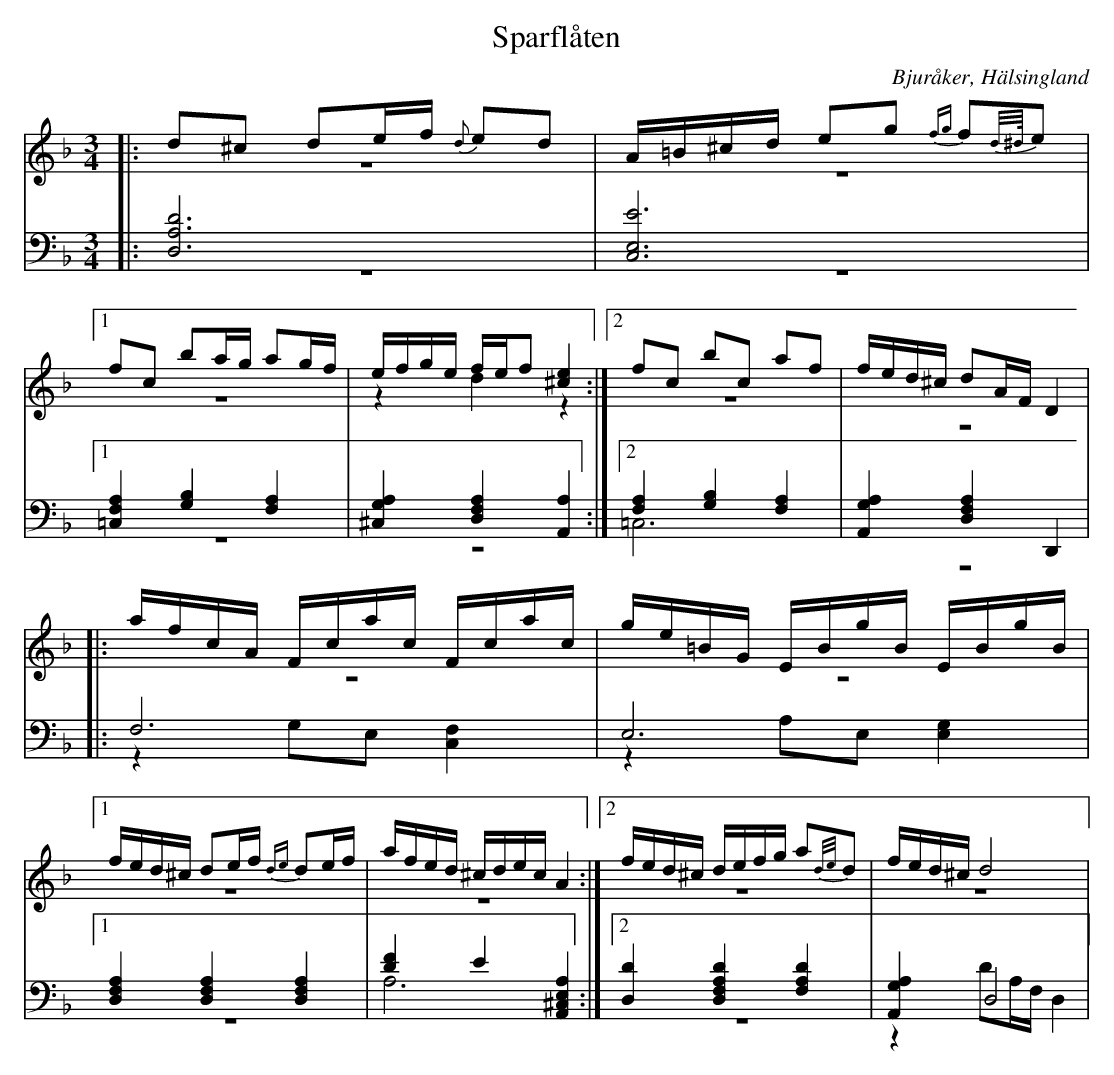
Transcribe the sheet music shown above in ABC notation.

X:1
T: Sparflåten
O: Bjuråker, Hälsingland
M: 3/4
L: 1/8
K: Dm
V:1
V:2 merge
V:3
V:4 merge
V:1
|:d^c de/f/ {d}ed|A/=B/^c/d/ eg {fg}f{d/^d//}e|1 fc ba/g/ ag/f/| e/f/g/e/ f/e/f [^c2e2]:|2 fc bc af|f/e/d/^c/ dA/F/ D2|
|:a/f/c/A/  F/c/a/c/ F/c/a/c/|g/e/=B/G/  E/B/g/B/  E/B/g/B/|1 f/e/d/^c/ de/f/ {de}de/f/|a/f/e/d/ ^c/d/e/c/ A2:|2 f/e/d/^c/ d/e/f/g/ a{d/e/}d|f/e/d/^c/ d4|
V:2
|:z6|z6|1 z6|z2 d2 z2:|2 z6|z6|
|:z6|z6|1 z6|z6:|2 z6|z6|
V:3 clef=bass
|:[D,6A,6D6]|[E,6C,6E6]|1 [=C,2F,2A,2] [G,2B,2] [F,2A,2]|[^C,2G,2A,2] [D,2F,2A,2] [A,,2A,2]:|2 [F,2A,2] [G,2B,2] [F,2A,2]|[A,,2G,2A,2] [D,2F,2A,2] D,,2|
|:F,6|E,6|1 [D,2F,2A,2] [D,2F,2A,2] [D,2F,2A,2]|[D2F2] E2 [A,,2^C,2E,2A,2]:|2 [D,2D2] [D,2F,2A,2D2] [F,2A,2D2]|[A,,2G,2A,2] D,4|
V:4 clef=bass
|:z6|z6|1 z6|z6:|2 =C,6|z6|
|:z2 G,E, [C,2F,2]|z2 A,E, [E,2G,2]|1 z6|A,6:|2 z6|z2 DA,/F,/ D,2|
